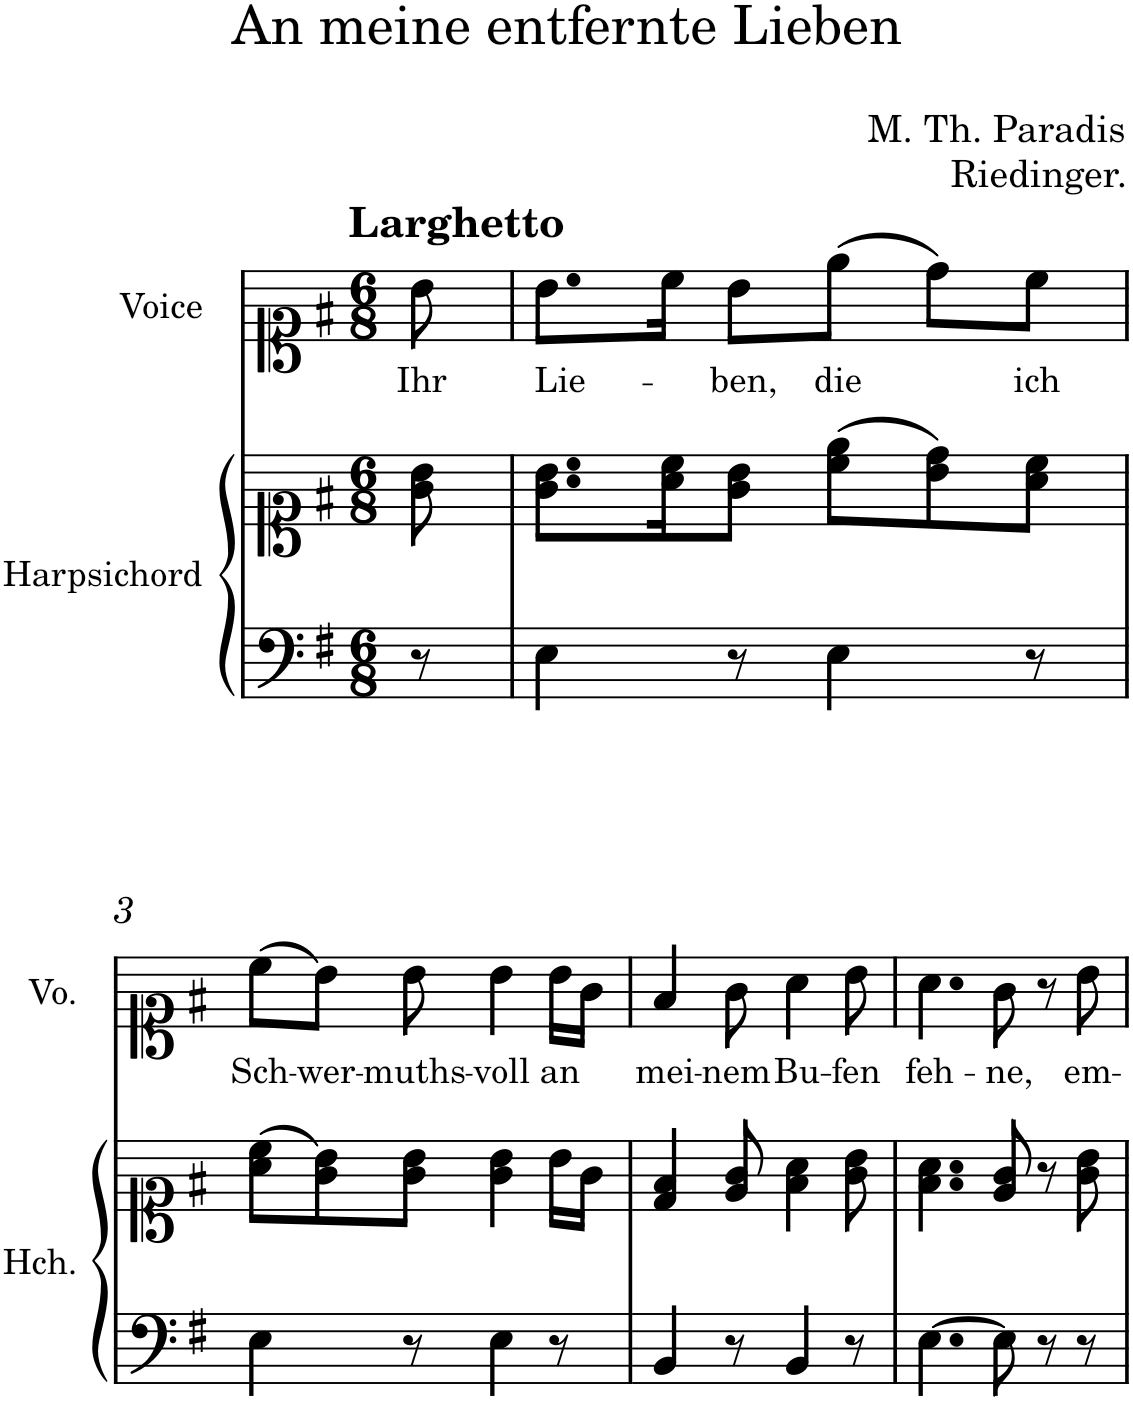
**kern	**kern	**kern	**text
*part2	*part2	*part1	*part1
*staff3	*staff2	*staff1	*staff1
*I"Harpsichord	*	*I"Voice	*
*I'Hch.	*	*I'Vo.	*
*clefF4	*clefC1	*clefC1	*
*k[f#]	*k[f#]	*k[f#]	*
*M6/8	*M6/8	*M6/8	*
=1	=1	=1	=1
!	!	!LO:TX:a:B:t=Larghetto	!
!	!	!	!LO:LY:b
8r	8g\ 8b\	8b\	Ihr
=2	=2	=2	=2
!	!	!	!LO:LY:b
4E\	8.g\ 8.b\L	8.b\L	Lie-
.	16a\ 16cc\K	16cc\Jk	.
!	!	!	!LO:LY:b
8r	8g\ 8b\J	8b\L	-ben,
!	!	!	!LO:LY:b
4E\	(8cc\ 8ee\L	(8ee\J	die
.	8b\ 8dd\)	8dd\L)	.
!	!	!	!LO:LY:b
8r	8a\ 8cc\J	8cc\J	ich
!!LO:LB:g=z
=3	=3	=3	=3
!	!	!	!LO:LY:b
4E\	(8a\ 8cc\L	(8cc\L	Sch-
!	!	!	!LO:LY:b
.	8g\ 8b\)	8b\J)	-wer-
!	!	!	!LO:LY:b
8r	8g\ 8b\J	8b\	-muths-
!	!	!	!LO:LY:b
4E\	4g\ 4b\	4b\	-voll
!	!	!	!LO:LY:b
8r	16b\LL	16b\LL	an
.	16g\JJ	16g\JJ	.
=4	=4	=4	=4
!	!	!	!LO:LY:b
4BB/	4d/ 4f#/	4f#/	mei-
!	!	!	!LO:LY:b
8r	8e/ 8g/	8g\	-nem
!	!	!	!LO:LY:b
4BB/	4f#\ 4a\	4a\	Bu-
!	!	!	!LO:LY:b
8r	8g\ 8b\	8b\	-fen
=5	=5	=5	=5
!	!	!	!LO:LY:b
[4.E\	4.f#\ 4.a\	4.a\	feh-
!	!	!	!LO:LY:b
8E\]	8e/ 8g/	8g\	-ne,
8r	8r	8r	.
!	!	!	!LO:LY:b
8r	8g\ 8b\	8b\	em-
=	=	=	=
*-	*-	*-	*-
